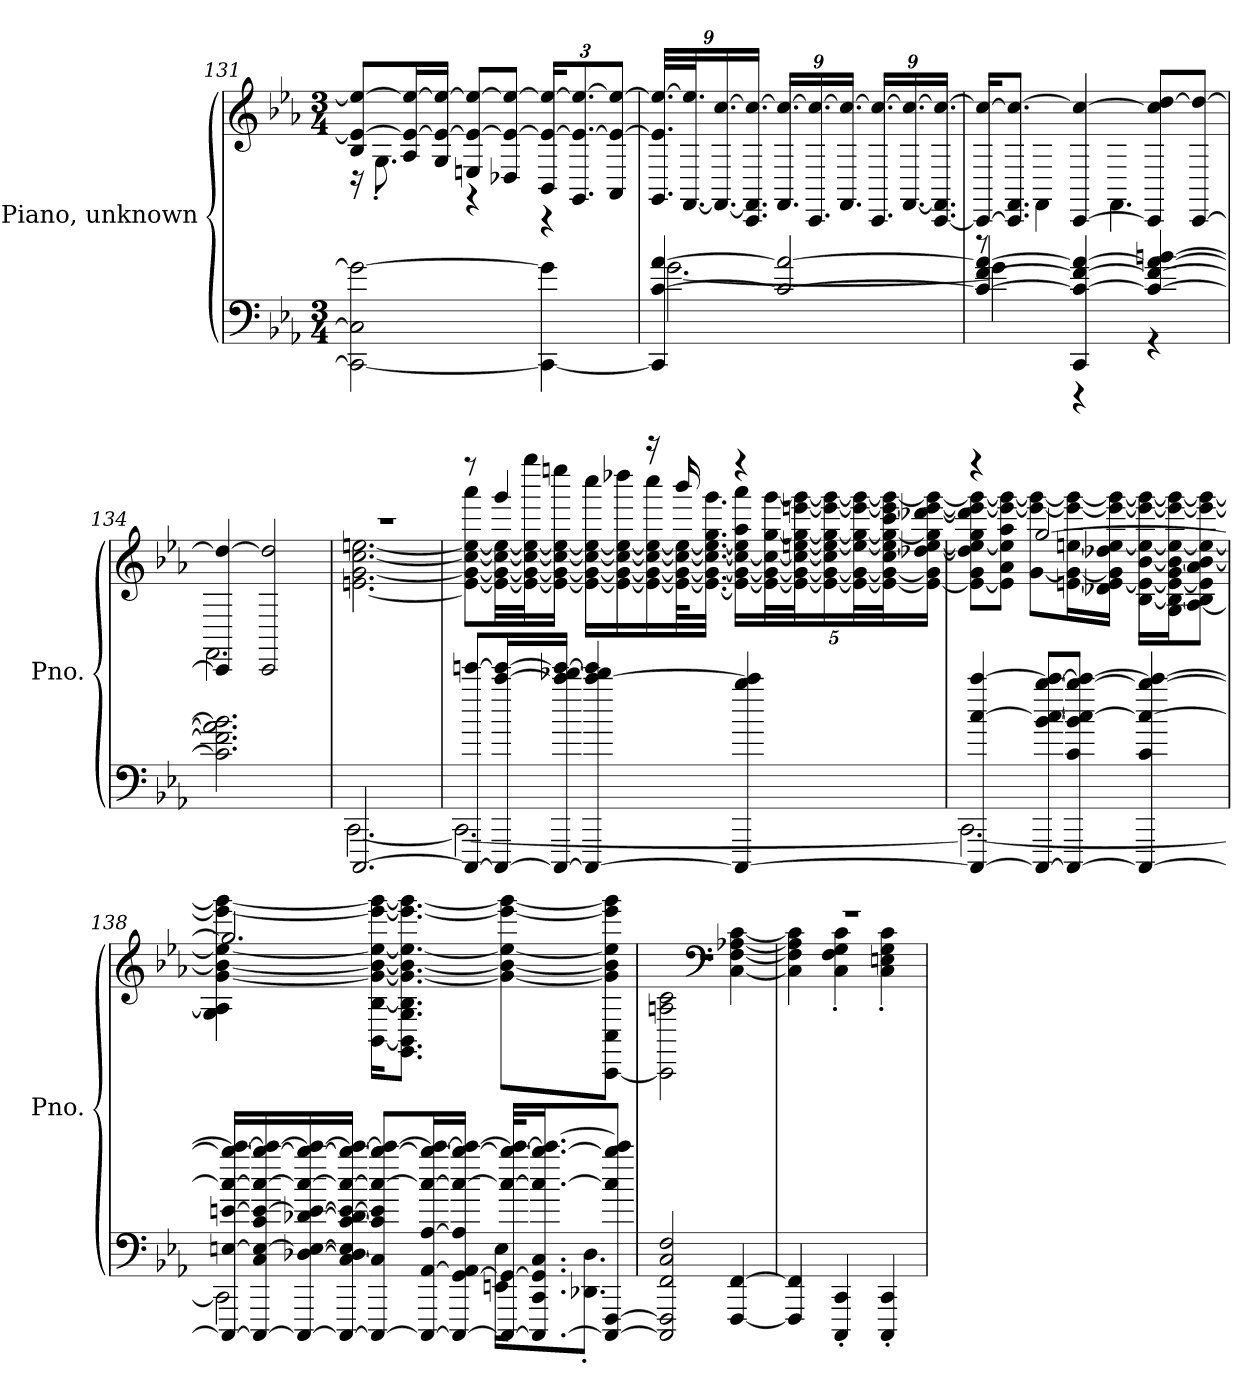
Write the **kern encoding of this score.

**kern	**kern
*part1	*part1
*staff2	*staff1
*I"Piano, unknown	*
*I'Pno.	*
!!LO:LB:g=z
*clefF4	*clefG2
*k[b-e-a-]	*k[b-e-a-]
*M3/4	*M3/4
=131	=131
*	*^
2CC\_ 2C\] 2g\_	8B-/ 8e/_ 8ee/_L	16r
.	.	8.G'\
.	16A-/ 16e/_ 16ee/_L	.
.	16G/ 16e/_ 16ee/_JJ	.
.	8En/ 8e/_ 8ee/_L	4r
.	8D-X/ 8e/_ 8ee/_J	.
*	*Xbrackettup	*
4CC\_ 4g\]	24BB-/ 24e/_ 24ee/_KL	4r
.	12.GG/ 12.e/_ 12.ee/_	.
.	12AA-/ 12e/_ 12ee/_J	.
*	*v	*v
=132	=132
*^	*
4CC/] [4c/ [4a-/	[2.g\	36.GG/ 36.e/] 36.ee/_LLL
.	.	[36.FF/ 36.ee/]J
.	.	18.FF/_ [18.cc/
.	.	18.CC/ 18.FF/] 18.cc/_JJ
2c/_ 2a-/_	.	18.FF/ 18.cc/_LL
.	.	18.CC/ 18.cc/_
.	.	18.FF/ 18.cc/_JJ
.	.	18.CC/ 18.cc/_LL
.	.	[18.FF/ 18.cc/_
.	.	[18.CC/ 18.FF/] 18.cc/_JJ
!!LO:LB:g=z
=133	=133	=133
*	*	*^
4c/_ [4f/ 4a-/_	4g\]	16CC/_ 16cc/_KL	8r
.	.	8.CC/] 8.FF/ 8.cc/_J	.
.	.	.	4FF\
4CC/ 4c/_ 4f/_ 4a-/_	4r	[4CC/ 4cc/_	.
.	.	.	4.FF\
4c/_ 4f/_ 4a-/_ [4bn/	4r	8CC/] 8cc/] [8dd/L	.
.	.	[8CC/ 8dd/_J	.
*v	*v	*	*
=134	=134	=134
2.c\] 2.f\] 2.a-\] 2.b\]	4CC/] 4dd/_	2.FF\
.	2CC/ 2dd/]	.
=135	=135	=135
*^	*	*
[2.CCC/	[2.CC\	2.r	[2.en\ [2.g\ [2.cc\ [2.een\
!!LO:LB:g=z	!!
=136	=136	=136	=136
8CCC/_ [8eeen/L	2.CC\_	8r	8e\_ 8g\_ 8cc\_ 8ee\_ 8aaa-\L
16CCC/_ [16ccc/ 16eee/_L	.	4ggg/	32e\_ 32g\_ 32cc\_ 32ee\_LL
.	.	.	32e\_ 32g\_ 32cc\_ 32ee\_ 32gggg\J
16CCC/_ 16ccc/] [16ddd-X/ 16eee/_JJ	.	.	16e\_ 16g\_ 16cc\_ 16ee\_ 16eeeen\JJ
4CCC/_ [4ccc/ 4ddd-/] 4eee/]	.	.	16e\_ 16g\_ 16cc\_ 16ee\_ 16cccc\LL
.	.	.	16e\_ 16g\_ 16cc\_ 16ee\_ 16dddd-X\
.	.	16r	16e\_ 16g\_ 16cc\_ 16ee\_ 16cccc\
.	.	16bbb-/	64e\_ 64g\_ 64cc\_ 64ee\_KL
.	.	.	32.e\_ 32.g\_ 32.cc\_ 32.ee\_ 32.gg\ 32.ggg\JJJ
4CCC/_ 4bb-/ 4ccc/]	.	4r	20e\_ 20g\_ 20cc\_ 20ee\] 20aa-\ 20aaa-\LL
.	.	.	40e\_ 40g\_ 40cc\_ [40gg\ [40ggg\L
.	.	.	40e\_ 40g\_ 40cc\_ [40een\ 40gg\_ [40eeen\ 40ggg\_J
.	.	.	20e\_ 20g\_ 20cc\] 20ee\_ 20gg\_ 20eee\_ 20ggg\_
.	.	.	40e\_ 40g\_ 40ee\_ 40gg\_ 40eee\_ 40ggg\_L
.	.	.	40e\_ 40g\_ 40cc\ 40ee\_ 40gg\_ 40ccc\ 40eee\_ 40ggg\_J
.	.	.	20e\_ 20g\] [20dd-X\ 20ee\_ 20gg\] [20ddd-X\ 20eee\_ 20ggg\_JJ
=137	=137	=137	=137
4CCC/_ [4cc/ [4ccc/	2.CC\_	4r	8e\_ 8g\ 8dd-\] 8ee\_ 8gg\ 8ddd-\] 8eee\_ 8ggg\_L
.	.	.	8e\] 8a-\ 8ee\] 8aa-\ 8eee\_ 8ggg\_J
8CCC/_ [8b-/ 8cc/_ [8bb-/ 8ccc/_L	.	[2gg/	[8g\ 8eee\_ 8ggg\_L
8CCC/_ 8c/ 8b-/] 8cc/_ 8bb-/_ 8ccc/_J	.	.	[16en\ 16g\_ [16een\ 16eee\_ 16ggg\_L
.	.	.	16d-X\ 16e\_ 16g\] 16dd-X\ 16ee\_ 16eee\_ 16ggg\_JJ
4CCC/_ 4c/ 4cc/_ 4bb-/_ 4ccc/_	.	.	[16B-\ 16e\_ [16b-\ 16ee\_ 16eee\_ 16ggg\_LL
.	.	.	16G\ 16B-\_ 16e\_ 16g\ 16b-\_ 16ee\_ 16eee\_ 16ggg\_J
.	.	.	[8A-\ 8B-\] 8e\] 8a-\ 8b-\_ 8ee\_ 8eee\_ 8ggg\_J
!!LO:PB:g=z	!!
=138	=138	=138	=138
16CCC/_ [16En/ [16en/ 16cc/_ 16bb-/_ 16ccc/_LL	2CC\]	2.gg/]	4G\ 4A-\] [4g\ 4b-\_ 4ee\_ 4eee\_ 4ggg\_
16CCC/_ 16C/ 16E/_ 16c/ 16e/_ 16cc/_ 16bb-/_ 16ccc/_	.	.	.
16CCC/_ [16D-X/ 16E/_ [16d-X/ 16e/_ 16cc/_ 16bb-/_ 16ccc/_	.	.	.
16CCC/_ [16C/ 16D-/] 16E/] [16c/ 16d-/] 16e/_ 16cc/_ 16bb-/_ 16ccc/_JJ	.	.	.
8CCC/_ 8C/] 8c/] 8e/] 8cc/_ 8bb-/_ 8ccc/_L	.	.	[16BB-\ [16B-\ 16g\_ 16b-\_ 16ee\_ 16eee\_ 16ggg\_KL
.	.	.	8.GG\ 8.BB-\] 8.G\ 8.B-\] 8.g\_ 8.b-\_ 8.ee\_ 8.eee\_ 8.ggg\_J
16CCC/_ [16AA-/ [16A-/ 16cc/_ 16bb-/_ 16ccc/_L	.	.	.
16CCC/_ [16GG/ 16AA-/] 16A-/] 16cc/_ 16bb-/_ 16ccc/_JJ	.	.	.
32CCC/_ 32GG/_ 32cc/_ 32bb-/_ 32ccc/_KLL	16EEn\ 16E\KL	.	8g\_ 8b-\_ 8ee\_ 8eee\_ 8ggg\_L
16.CCC/_ 16.CC/ 16.GG/] 16.C/ 16.cc/_ 16.bb-/_ 16.ccc/_J	.	.	.
.	8.DD-X\' 8.D-\'J	.	.
8CCC/_ [8FFF/ 8cc/] 8bb-/] 8ccc/]J	.	.	[8CC\ 8C\ 8g\] 8b-\] 8ee\] 8eee\] 8ggg\]J
*v	*v	*	*
=139	=139	=139
2CCC/] 2FFF/] 2FF/ 2C/ 2F/	2.r	2CC\] 2An\ 2c\
*	*clefF4	*
[4FFF/ [4FF/	.	[4C\ [4F\ [4A-X\ [4c\
=140	=140	=140
4FFF/] 4FF/]	2.r	4C\] 4F\] 4A-\] 4c\]
4CCC/' 4CC/'	.	4C\' 4F\' 4G\' 4c\'
4CCC/' 4CC/'	.	4C\' 4En\' 4G\' 4c\'
*	*v	*v
=	=
*-	*-
